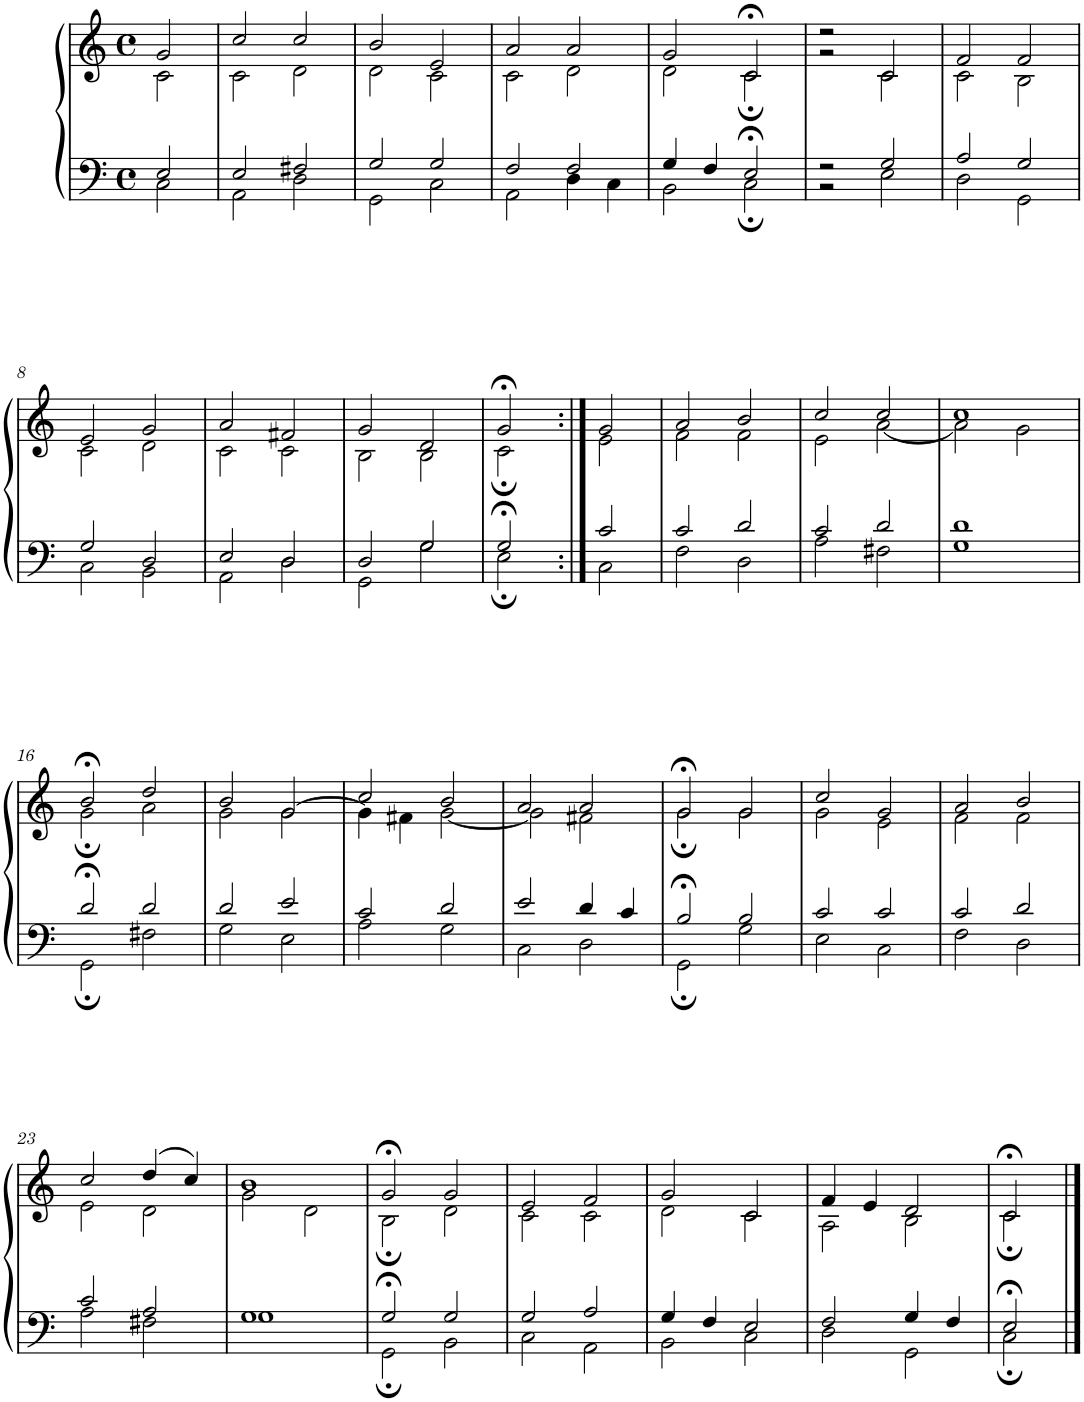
**kern	**kern
*part1	*part1
*staff2	*staff1
*I"Piano	*
*I'Pno.	*
*clefF4	*clefG2
*k[]	*k[]
*M4/4	*M4/4
*met(c)	*met(c)
=1	=1
*^	*^
2E/	2C\	2g/	2c\
=2	=2	=2	=2
2E/	2AA\	2cc/	2c\
2F#X/	2D\	2cc/	2d\
=3	=3	=3	=3
2G/	2GG\	2b/	2d\
2G/	2C\	2e/	2c\
=4	=4	=4	=4
2F/	2AA\	2a/	2c\
2F/	4D\	2a/	2d\
.	4C\	.	.
=5	=5	=5	=5
4G/	2BB\	2g/	2d\
4F/	.	.	.
2E;</	2C;\	2c;</	2c;\
=6	=6	=6	=6
2r	2r	2r	2r
2G/	2E\	2c/	2c\
=7	=7	=7	=7
2A/	2D\	2f/	2c\
2G/	2GG\	2f/	2B\
!!LO:LB:g=z	!!
=8	=8	=8	=8
2G/	2C\	2e/	2c\
2D/	2BB\	2g/	2d\
=9	=9	=9	=9
2E/	2AA\	2a/	2c\
2D/	2D\	2f#X/	2c\
=10	=10	=10	=10
2D/	2GG\	2g/	2B\
2G/	2G\	2d/	2B\
=11	=11	=11	=11
2G;</	2E;\	2g;</	2c;\
=12:|!	=12:|!	=12:|!	=12:|!
2c/	2C\	2g/	2e\
=13	=13	=13	=13
2c/	2F\	2a/	2f\
2d/	2D\	2b/	2f\
=14	=14	=14	=14
2c/	2A\	2cc/	2e\
2d/	2F#X\	2cc/	[2a\
=15	=15	=15	=15
1d	1G	1cc	2a\]
.	.	.	2g\
!!LO:LB:g=z	!!
=16	=16	=16	=16
2d;</	2GG;\	2b;</	2g;\
2d/	2F#X\	2dd/	2a\
=17	=17	=17	=17
2d/	2G\	2b/	2g\
2e/	2E\	[2g/	2g\
=18	=18	=18	=18
2c/	2A\	2cc/	4g\]
.	.	.	4f#X\
2d/	2G\	2b/	[2g\
=19	=19	=19	=19
2e/	2C\	2a/	2g\]
4d/	2D\	2a/	2f#X\
4c/	.	.	.
=20	=20	=20	=20
2B;</	2GG;\	2g;</	2g;\
2B/	2G\	2g/	2g\
=21	=21	=21	=21
2c/	2E\	2cc/	2g\
2c/	2C\	2g/	2e\
=22	=22	=22	=22
2c/	2F\	2a/	2f\
2d/	2D\	2b/	2f\
!!LO:LB:g=z	!!
=23	=23	=23	=23
2c/	2A\	2cc/	2e\
2A/	2F#X\	(4dd/	2d\
.	.	4cc/)	.
=24	=24	=24	=24
1G	1G	1b	2g\
.	.	.	2d\
=25	=25	=25	=25
2G;</	2GG;\	2g;</	2B;\
2G/	2BB\	2g/	2d\
=26	=26	=26	=26
2G/	2C\	2e/	2c\
2A/	2AA\	2f/	2c\
=27	=27	=27	=27
4G/	2BB\	2g/	2d\
4F/	.	.	.
2E/	2C\	2c/	2c\
=28	=28	=28	=28
2F/	2D\	4f/	2A\
.	.	4e/	.
4G/	2GG\	2d/	2B\
4F/	.	.	.
=29	=29	=29	=29
2E;</	2C;\	2c;</	2c;\
*v	*v	*	*
*	*v	*v
==	==
*-	*-
